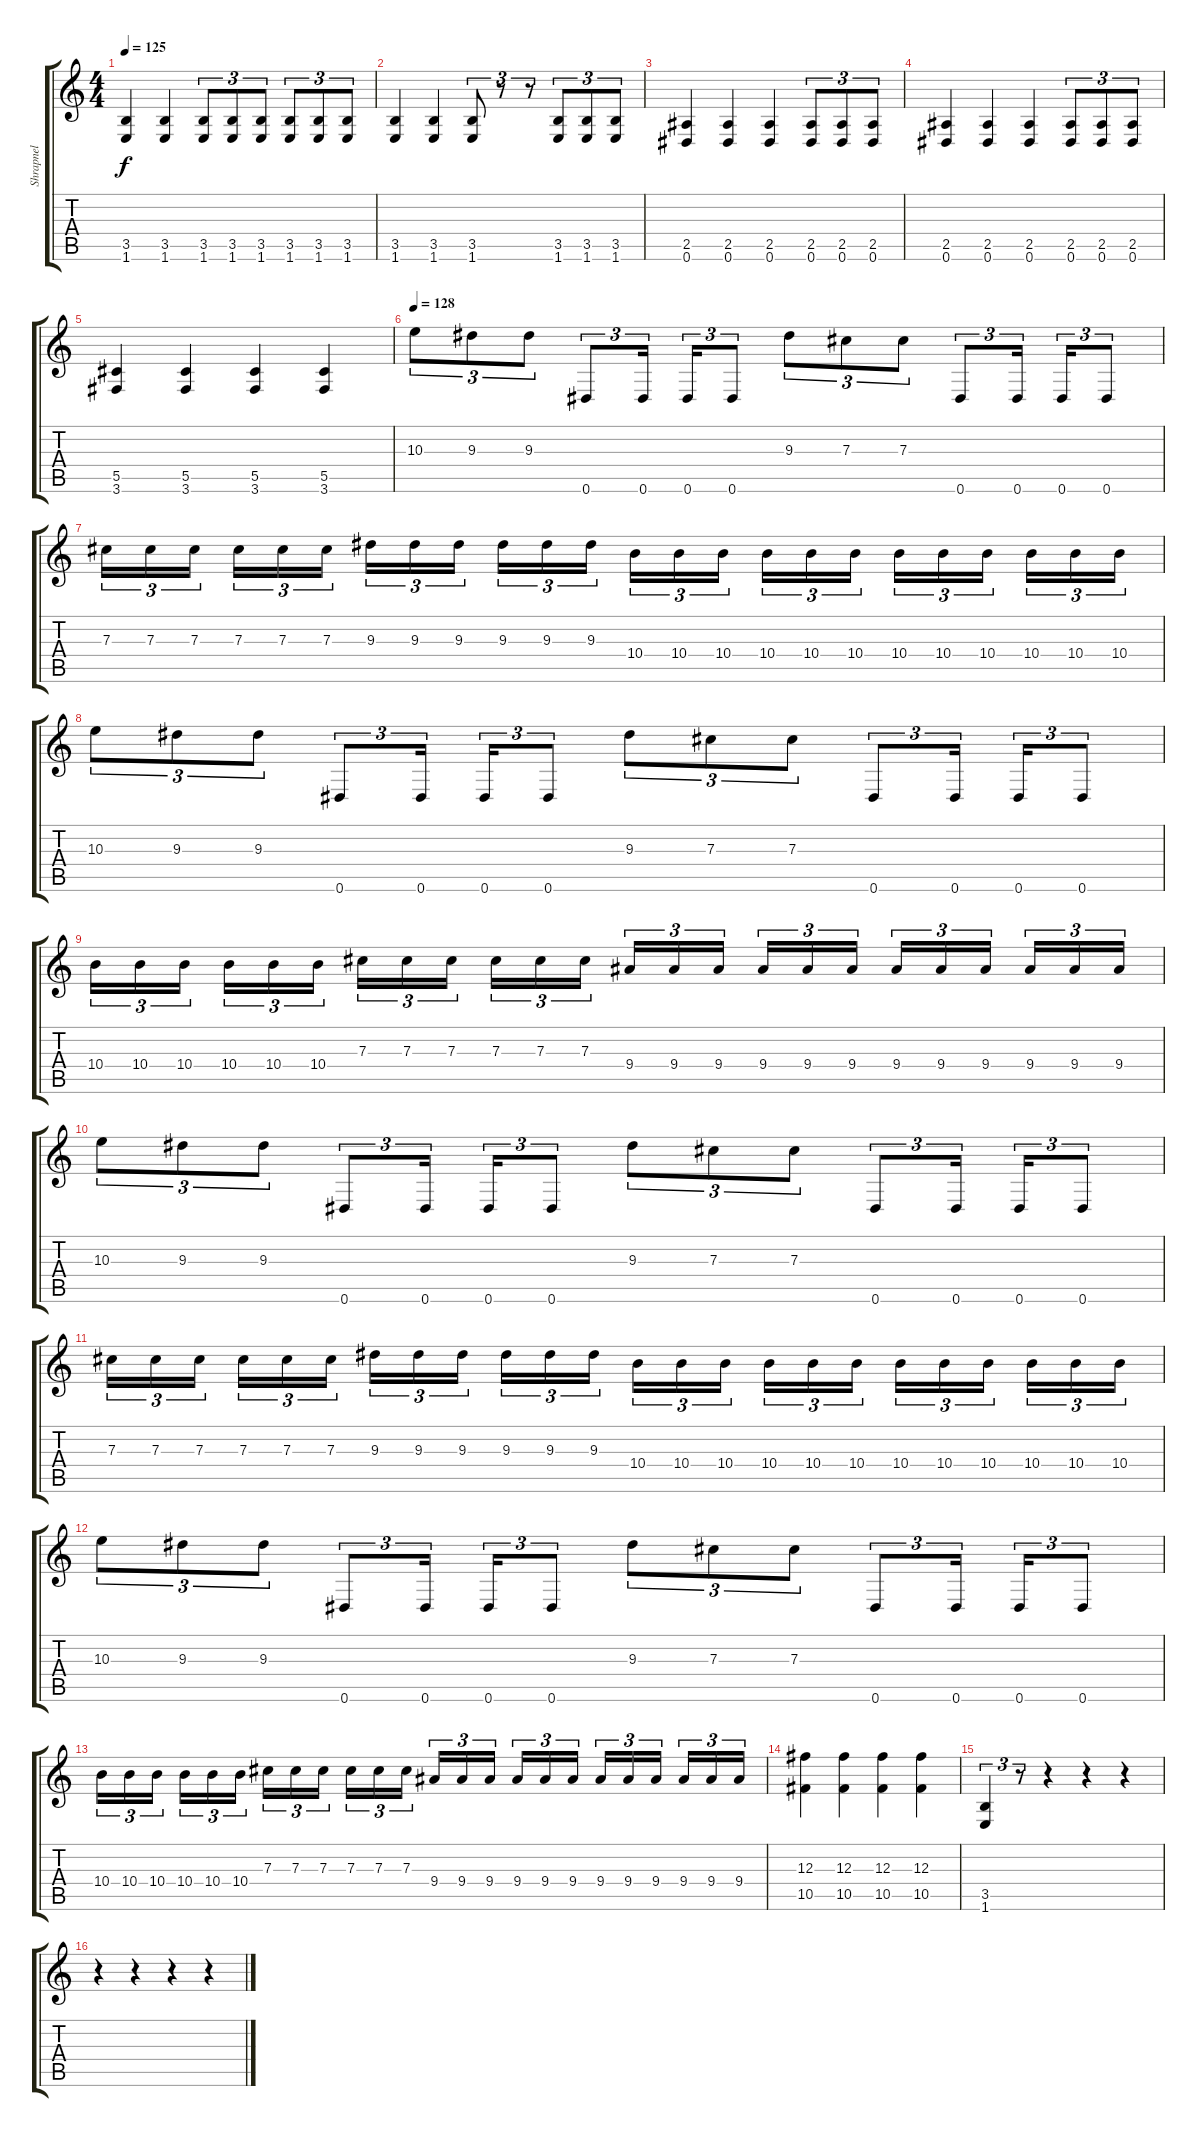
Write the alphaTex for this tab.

\track ("Shrapnel" "Shrapnel") {instrument distortionguitar}
\staff {score tabs}
\tuning (Eb4 Bb3 Gb3 Db3 Ab2 Eb2) {hide}
\ts (4 4)
\tempo 125
\clef g2
\ks c
(3.5 1.6).4{dy f} (3.5 1.6).4 (3.5 1.6).8{tu (3 2)} (3.5 1.6).8{tu (3 2)} (3.5 1.6).8{tu (3 2)} (3.5 1.6).8{tu (3 2)} (3.5 1.6).8{tu (3 2)} (3.5 1.6).8{tu (3 2)} |
(3.5 1.6).4 (3.5 1.6).4 (3.5 1.6).8{tu (3 2)} r.8{tu (3 2)} r.8{tu (3 2)} (3.5 1.6).8{tu (3 2)} (3.5 1.6).8{tu (3 2)} (3.5 1.6).8{tu (3 2)} |
(2.5 0.6).4 (2.5 0.6).4 (2.5 0.6).4 (2.5 0.6).8{tu (3 2)} (2.5 0.6).8{tu (3 2)} (2.5 0.6).8{tu (3 2)} |
(2.5 0.6).4 (2.5 0.6).4 (2.5 0.6).4 (2.5 0.6).8{tu (3 2)} (2.5 0.6).8{tu (3 2)} (2.5 0.6).8{tu (3 2)} |
(5.5 3.6).4 (5.5 3.6).4 (5.5 3.6).4 (5.5 3.6).4 |
\tempo 128
10.3.8{tu (3 2)} 9.3.8{tu (3 2)} 9.3.8{tu (3 2)} 0.6.8{tu (3 2)} 0.6.16{tu (3 2) beam splitsecondary} 0.6.16{tu (3 2)} 0.6.8{tu (3 2)} 9.3.8{tu (3 2)} 7.3.8{tu (3 2)} 7.3.8{tu (3 2)} 0.6.8{tu (3 2)} 0.6.16{tu (3 2) beam splitsecondary} 0.6.16{tu (3 2)} 0.6.8{tu (3 2)} |
7.3.16{tu (3 2)} 7.3.16{tu (3 2)} 7.3.16{tu (3 2) beam splitsecondary} 7.3.16{tu (3 2)} 7.3.16{tu (3 2)} 7.3.16{tu (3 2)} 9.3.16{tu (3 2)} 9.3.16{tu (3 2)} 9.3.16{tu (3 2) beam splitsecondary} 9.3.16{tu (3 2)} 9.3.16{tu (3 2)} 9.3.16{tu (3 2)} 10.4.16{tu (3 2)} 10.4.16{tu (3 2)} 10.4.16{tu (3 2) beam splitsecondary} 10.4.16{tu (3 2)} 10.4.16{tu (3 2)} 10.4.16{tu (3 2)} 10.4.16{tu (3 2)} 10.4.16{tu (3 2)} 10.4.16{tu (3 2) beam splitsecondary} 10.4.16{tu (3 2)} 10.4.16{tu (3 2)} 10.4.16{tu (3 2)} |
10.3.8{tu (3 2)} 9.3.8{tu (3 2)} 9.3.8{tu (3 2)} 0.6.8{tu (3 2)} 0.6.16{tu (3 2) beam splitsecondary} 0.6.16{tu (3 2)} 0.6.8{tu (3 2)} 9.3.8{tu (3 2)} 7.3.8{tu (3 2)} 7.3.8{tu (3 2)} 0.6.8{tu (3 2)} 0.6.16{tu (3 2) beam splitsecondary} 0.6.16{tu (3 2)} 0.6.8{tu (3 2)} |
10.4.16{tu (3 2)} 10.4.16{tu (3 2)} 10.4.16{tu (3 2) beam splitsecondary} 10.4.16{tu (3 2)} 10.4.16{tu (3 2)} 10.4.16{tu (3 2)} 7.3.16{tu (3 2)} 7.3.16{tu (3 2)} 7.3.16{tu (3 2) beam splitsecondary} 7.3.16{tu (3 2)} 7.3.16{tu (3 2)} 7.3.16{tu (3 2)} 9.4.16{tu (3 2)} 9.4.16{tu (3 2)} 9.4.16{tu (3 2) beam splitsecondary} 9.4.16{tu (3 2)} 9.4.16{tu (3 2)} 9.4.16{tu (3 2)} 9.4.16{tu (3 2)} 9.4.16{tu (3 2)} 9.4.16{tu (3 2) beam splitsecondary} 9.4.16{tu (3 2)} 9.4.16{tu (3 2)} 9.4.16{tu (3 2)} |
10.3.8{tu (3 2)} 9.3.8{tu (3 2)} 9.3.8{tu (3 2)} 0.6.8{tu (3 2)} 0.6.16{tu (3 2) beam splitsecondary} 0.6.16{tu (3 2)} 0.6.8{tu (3 2)} 9.3.8{tu (3 2)} 7.3.8{tu (3 2)} 7.3.8{tu (3 2)} 0.6.8{tu (3 2)} 0.6.16{tu (3 2) beam splitsecondary} 0.6.16{tu (3 2)} 0.6.8{tu (3 2)} |
7.3.16{tu (3 2)} 7.3.16{tu (3 2)} 7.3.16{tu (3 2) beam splitsecondary} 7.3.16{tu (3 2)} 7.3.16{tu (3 2)} 7.3.16{tu (3 2)} 9.3.16{tu (3 2)} 9.3.16{tu (3 2)} 9.3.16{tu (3 2) beam splitsecondary} 9.3.16{tu (3 2)} 9.3.16{tu (3 2)} 9.3.16{tu (3 2)} 10.4.16{tu (3 2)} 10.4.16{tu (3 2)} 10.4.16{tu (3 2) beam splitsecondary} 10.4.16{tu (3 2)} 10.4.16{tu (3 2)} 10.4.16{tu (3 2)} 10.4.16{tu (3 2)} 10.4.16{tu (3 2)} 10.4.16{tu (3 2) beam splitsecondary} 10.4.16{tu (3 2)} 10.4.16{tu (3 2)} 10.4.16{tu (3 2)} |
10.3.8{tu (3 2)} 9.3.8{tu (3 2)} 9.3.8{tu (3 2)} 0.6.8{tu (3 2)} 0.6.16{tu (3 2) beam splitsecondary} 0.6.16{tu (3 2)} 0.6.8{tu (3 2)} 9.3.8{tu (3 2)} 7.3.8{tu (3 2)} 7.3.8{tu (3 2)} 0.6.8{tu (3 2)} 0.6.16{tu (3 2) beam splitsecondary} 0.6.16{tu (3 2)} 0.6.8{tu (3 2)} |
10.4.16{tu (3 2)} 10.4.16{tu (3 2)} 10.4.16{tu (3 2) beam splitsecondary} 10.4.16{tu (3 2)} 10.4.16{tu (3 2)} 10.4.16{tu (3 2)} 7.3.16{tu (3 2)} 7.3.16{tu (3 2)} 7.3.16{tu (3 2) beam splitsecondary} 7.3.16{tu (3 2)} 7.3.16{tu (3 2)} 7.3.16{tu (3 2)} 9.4.16{tu (3 2)} 9.4.16{tu (3 2)} 9.4.16{tu (3 2) beam splitsecondary} 9.4.16{tu (3 2)} 9.4.16{tu (3 2)} 9.4.16{tu (3 2)} 9.4.16{tu (3 2)} 9.4.16{tu (3 2)} 9.4.16{tu (3 2) beam splitsecondary} 9.4.16{tu (3 2)} 9.4.16{tu (3 2)} 9.4.16{tu (3 2)} |
(12.3 10.5).4 (12.3 10.5).4 (12.3 10.5).4 (12.3 10.5).4 |
(3.5 1.6).4{tu (3 2)} r.8{tu (3 2)} r.4 r.4 r.4 |
r.4 r.4 r.4 r.4
